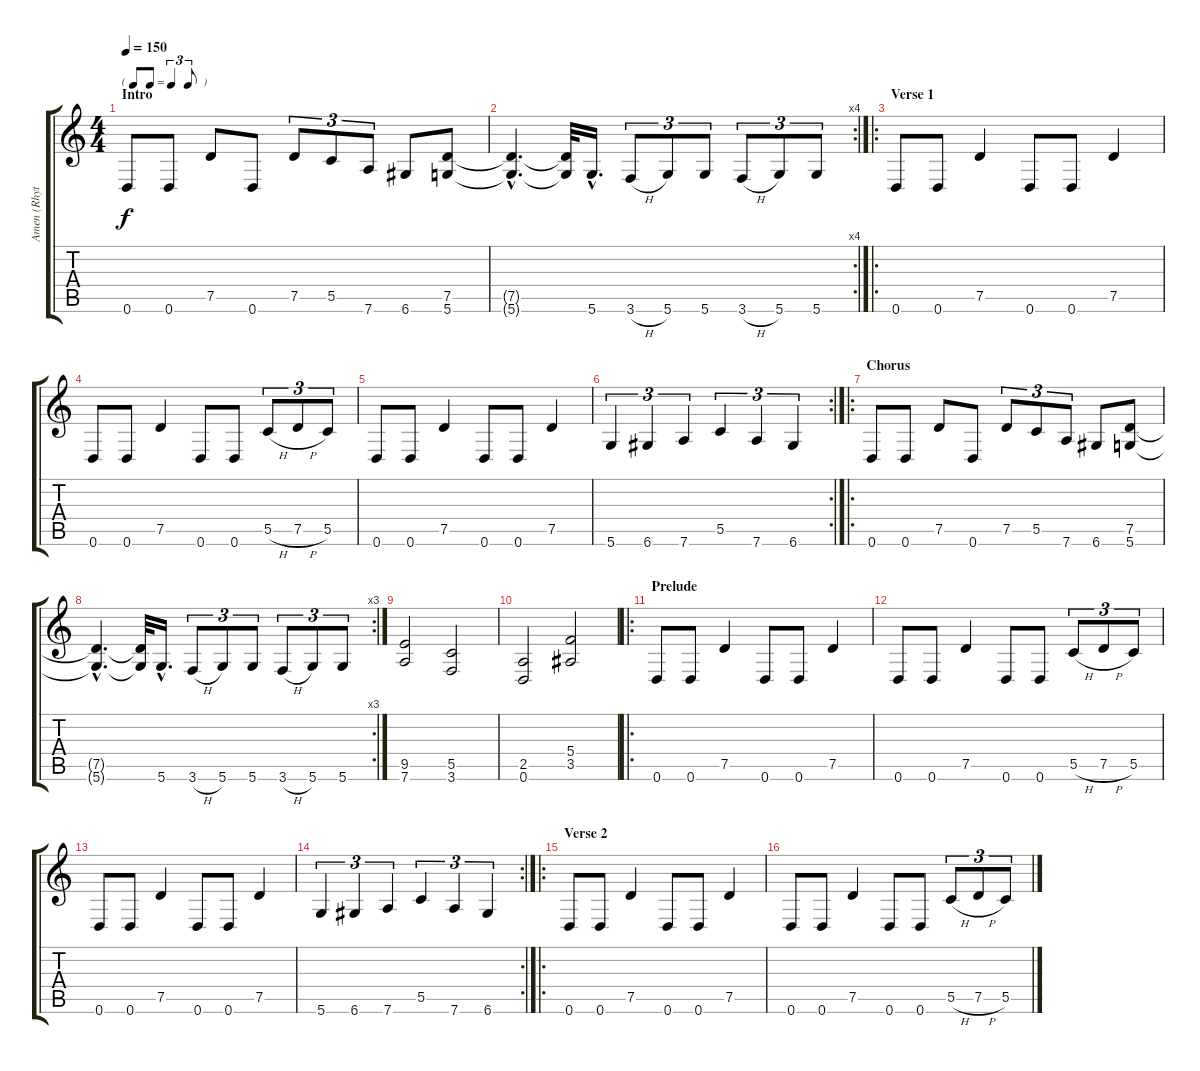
\track ("Amen (Rhytm Guitar)" "Amen (Rhyt") {instrument distortionguitar}
\staff {score tabs}
\tuning (D4 A3 F3 C3 G2 D2) {hide}
\ts (4 4)
\tf triplet8th
\section ("" "Intro")
\tempo 150
\clef g2
\ks c
0.6.8{dy f instrument distortionguitar} 0.6.8 7.5.8 0.6.8 7.5.8{tu (3 2)} 5.5.8{tu (3 2)} 7.6.8{tu (3 2)} 6.6.8 (7.5 5.6).8 |
\rc 4
(7.5{hac t} 5.6{hac t}).4{d} (7.5{t} 5.6{t}).32 5.6{hac}.16{d} 3.6{h}.8{tu (3 2)} 5.6.8{tu (3 2)} 5.6.8{tu (3 2)} 3.6{h}.8{tu (3 2)} 5.6.8{tu (3 2)} 5.6.8{tu (3 2)} |
\ro
\section ("" "Verse 1")
0.6.8 0.6.8 7.5.4 0.6.8 0.6.8 7.5.4 |
0.6.8 0.6.8 7.5.4 0.6.8 0.6.8 5.5{h}.8{tu (3 2)} 7.5{h}.8{tu (3 2)} 5.5.8{tu (3 2)} |
0.6.8 0.6.8 7.5.4 0.6.8 0.6.8 7.5.4 |
\rc 2
5.6.4{tu (3 2)} 6.6.4{tu (3 2)} 7.6.4{tu (3 2)} 5.5.4{tu (3 2)} 7.6.4{tu (3 2)} 6.6.4{tu (3 2)} |
\ro
\section ("" "Chorus")
0.6.8 0.6.8 7.5.8 0.6.8 7.5.8{tu (3 2)} 5.5.8{tu (3 2)} 7.6.8{tu (3 2)} 6.6.8 (7.5 5.6).8 |
\rc 3
(7.5{hac t} 5.6{hac t}).4{d} (7.5{t} 5.6{t}).32 5.6{hac}.16{d} 3.6{h}.8{tu (3 2)} 5.6.8{tu (3 2)} 5.6.8{tu (3 2)} 3.6{h}.8{tu (3 2)} 5.6.8{tu (3 2)} 5.6.8{tu (3 2)} |
(9.5 7.6).2 (5.5 3.6).2 |
(2.5 0.6).2 (5.4 3.5).2 |
\ro
\section ("" "Prelude")
0.6.8 0.6.8 7.5.4 0.6.8 0.6.8 7.5.4 |
0.6.8 0.6.8 7.5.4 0.6.8 0.6.8 5.5{h}.8{tu (3 2)} 7.5{h}.8{tu (3 2)} 5.5.8{tu (3 2)} |
0.6.8 0.6.8 7.5.4 0.6.8 0.6.8 7.5.4 |
\rc 2
5.6.4{tu (3 2)} 6.6.4{tu (3 2)} 7.6.4{tu (3 2)} 5.5.4{tu (3 2)} 7.6.4{tu (3 2)} 6.6.4{tu (3 2)} |
\ro
\section ("" "Verse 2")
0.6.8 0.6.8 7.5.4 0.6.8 0.6.8 7.5.4 |
0.6.8 0.6.8 7.5.4 0.6.8 0.6.8 5.5{h}.8{tu (3 2)} 7.5{h}.8{tu (3 2)} 5.5.8{tu (3 2)}
